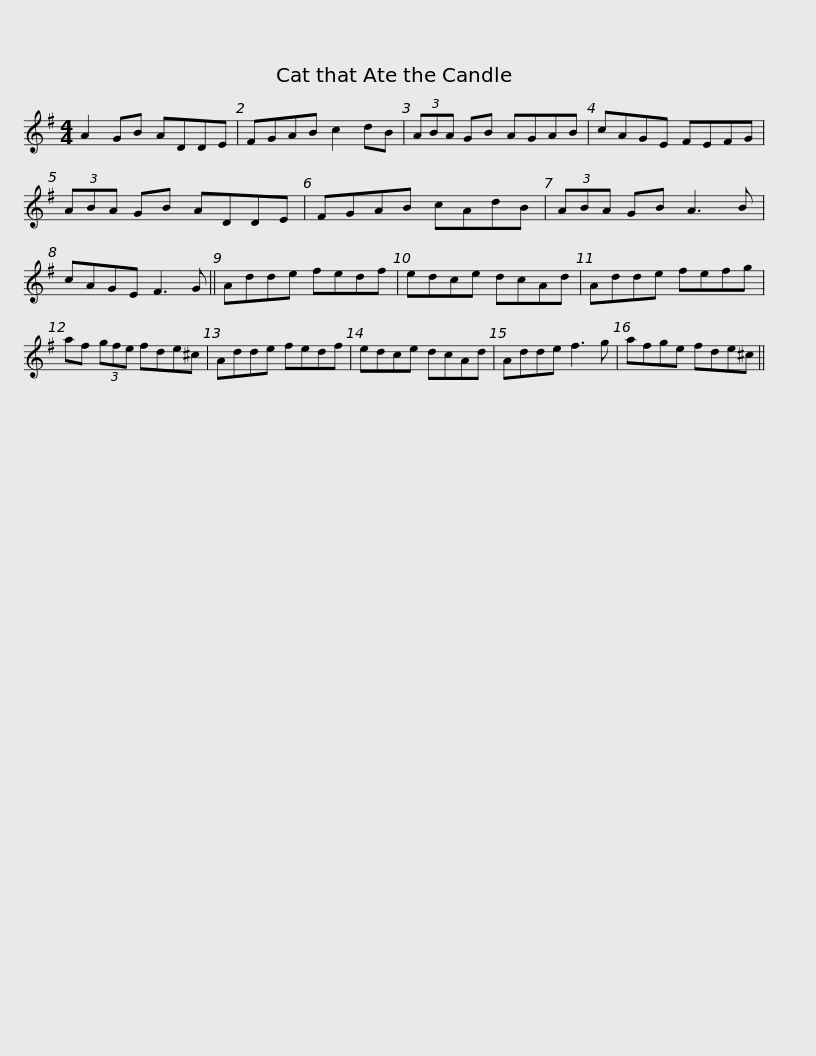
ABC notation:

X:1
L:1/8
M:4/4
I:linebreak $
K:G
V:1 treble
V:1
 A2 GB ADDE | FGAB c2 dB | (3ABA GB AGAB | cAGE FEFG | (3ABA GB ADDE |$ %5
 FGAB cAdB | (3ABA GB A3 B | cAGE F3 G || Adde fedf | edce dcAd | %10
 Adde fefg |$ af (3gfe fde^c | Adde fedf | edce dcAd | Adde f3 g | %15
 afge fde^c || %16
